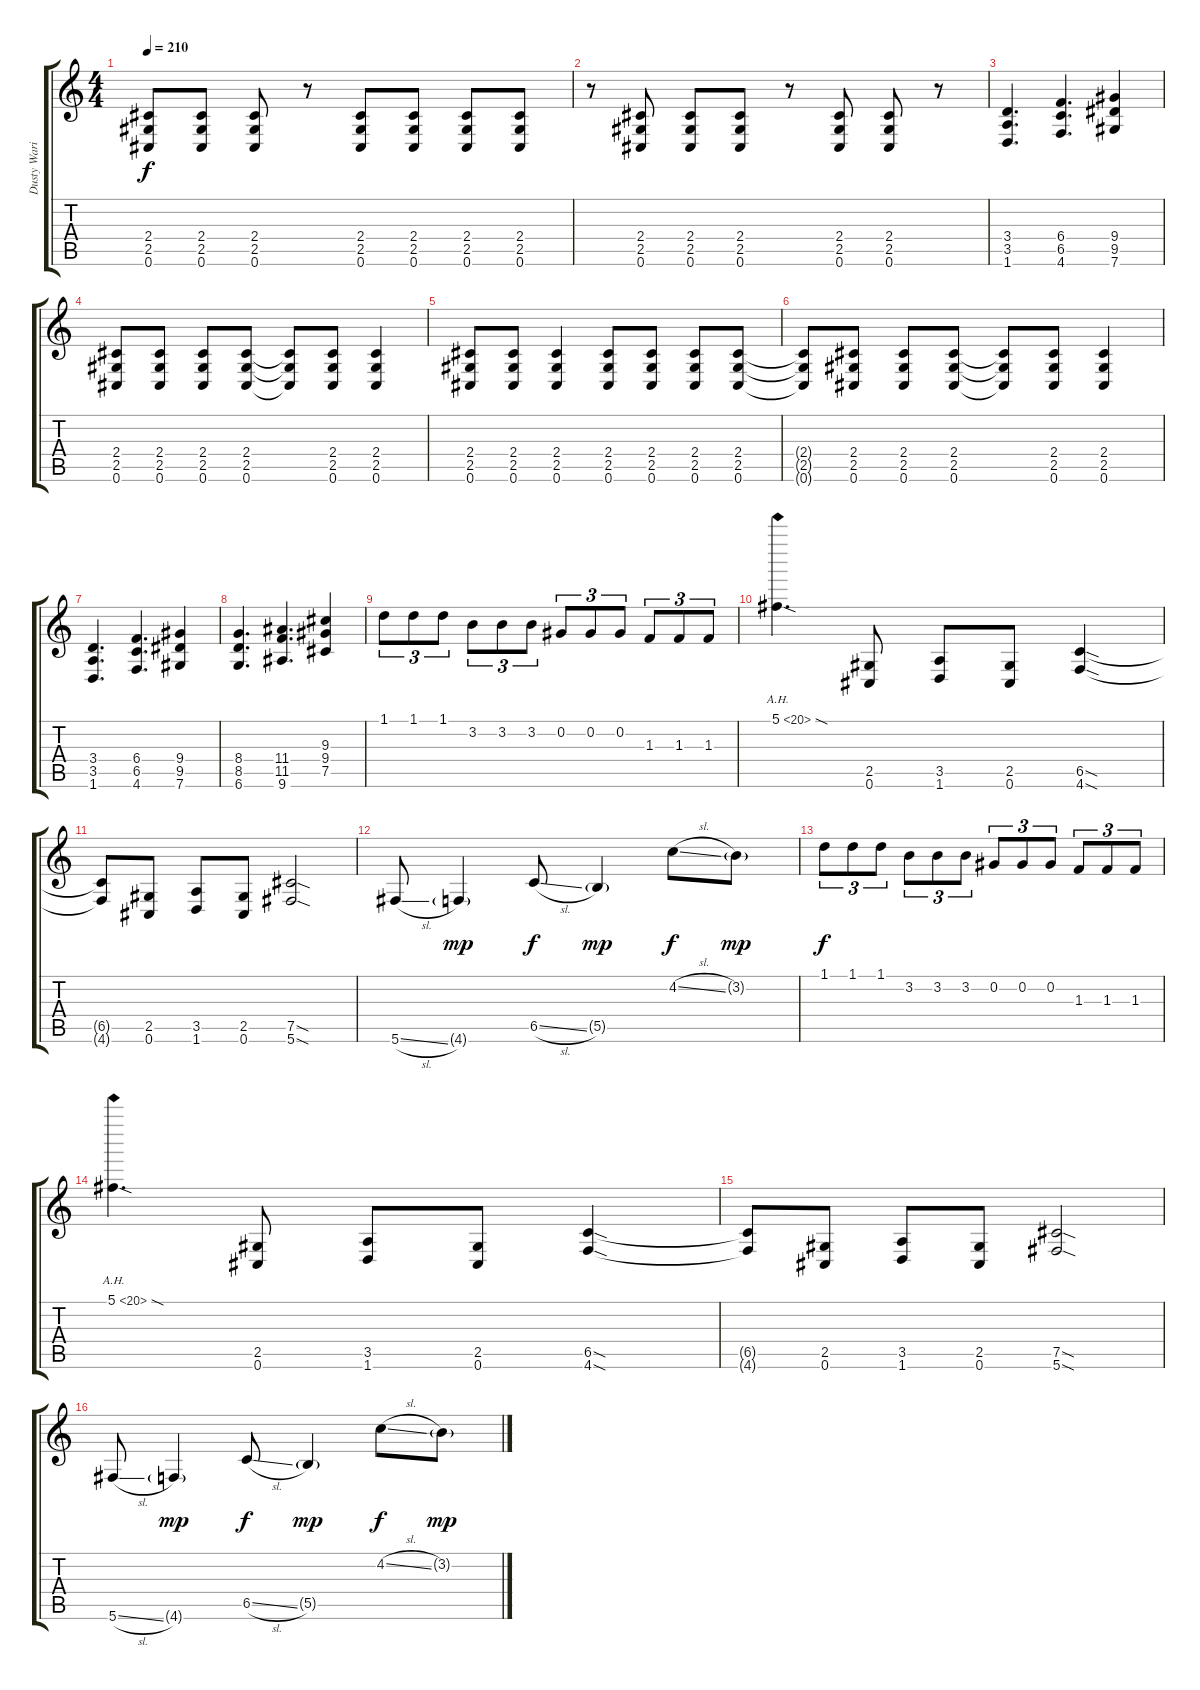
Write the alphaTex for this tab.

\track ("Dusty Waring" "Dusty Wari") {instrument distortionguitar}
\staff {score tabs}
\tuning (Db4 Ab3 E3 B2 Gb2 Db2) {hide}
\ts (4 4)
\tempo 210
\clef g2
\ks c
(2.4 2.5 0.6).8{dy f} (2.4 2.5 0.6).8 (2.4 2.5 0.6).8 r.8 (2.4 2.5 0.6).8 (2.4 2.5 0.6).8 (2.4 2.5 0.6).8 (2.4 2.5 0.6).8 |
r.8 (2.4 2.5 0.6).8 (2.4 2.5 0.6).8 (2.4 2.5 0.6).8 r.8 (2.4 2.5 0.6).8 (2.4 2.5 0.6).8 r.8 |
(3.4 3.5 1.6).4{d} (6.4 6.5 4.6).4{d} (9.4 9.5 7.6).4 |
(2.4 2.5 0.6).8 (2.4 2.5 0.6).8 (2.4 2.5 0.6).8 (2.4 2.5 0.6).8 (2.4{t} 2.5{t} 0.6{t}).8 (2.4 2.5 0.6).8 (2.4 2.5 0.6).4 |
(2.4 2.5 0.6).8 (2.4 2.5 0.6).8 (2.4 2.5 0.6).4 (2.4 2.5 0.6).8 (2.4 2.5 0.6).8 (2.4 2.5 0.6).8 (2.4 2.5 0.6).8 |
(2.4{t} 2.5{t} 0.6{t}).8 (2.4 2.5 0.6).8 (2.4 2.5 0.6).8 (2.4 2.5 0.6).8 (2.4{t} 2.5{t} 0.6{t}).8 (2.4 2.5 0.6).8 (2.4 2.5 0.6).4 |
(3.4 3.5 1.6).4{d} (6.4 6.5 4.6).4{d} (9.4 9.5 7.6).4 |
(8.4 8.5 6.6).4{d} (11.4 11.5 9.6).4{d} (9.3 9.4 7.5).4 |
1.1.8{tu (3 2)} 1.1.8{tu (3 2)} 1.1.8{tu (3 2)} 3.2.8{tu (3 2)} 3.2.8{tu (3 2)} 3.2.8{tu (3 2)} 0.2.8{tu (3 2)} 0.2.8{tu (3 2)} 0.2.8{tu (3 2)} 1.3.8{tu (3 2)} 1.3.8{tu (3 2)} 1.3.8{tu (3 2)} |
5.1{ah 15 sod}.4{d} (2.5 0.6).8 (3.5 1.6).8 (2.5 0.6).8 (6.5{sod} 4.6{sod}).4 |
(6.5{t} 4.6{t}).8 (2.5 0.6).8 (3.5 1.6).8 (2.5 0.6).8 (7.5{sod} 5.6{sod}).2 |
5.6{sl}.8 4.6{g}.4{dy mp} 6.5{sl}.8{dy f} 5.5{g}.4{dy mp} 4.2{sl}.8{dy f} 3.2{g}.8{dy mp} |
1.1.8{tu (3 2) dy f} 1.1.8{tu (3 2)} 1.1.8{tu (3 2)} 3.2.8{tu (3 2)} 3.2.8{tu (3 2)} 3.2.8{tu (3 2)} 0.2.8{tu (3 2)} 0.2.8{tu (3 2)} 0.2.8{tu (3 2)} 1.3.8{tu (3 2)} 1.3.8{tu (3 2)} 1.3.8{tu (3 2)} |
5.1{ah 15 sod}.4{d} (2.5 0.6).8 (3.5 1.6).8 (2.5 0.6).8 (6.5{sod} 4.6{sod}).4 |
(6.5{t} 4.6{t}).8 (2.5 0.6).8 (3.5 1.6).8 (2.5 0.6).8 (7.5{sod} 5.6{sod}).2 |
5.6{sl}.8 4.6{g}.4{dy mp} 6.5{sl}.8{dy f} 5.5{g}.4{dy mp} 4.2{sl}.8{dy f} 3.2{g}.8{dy mp}
